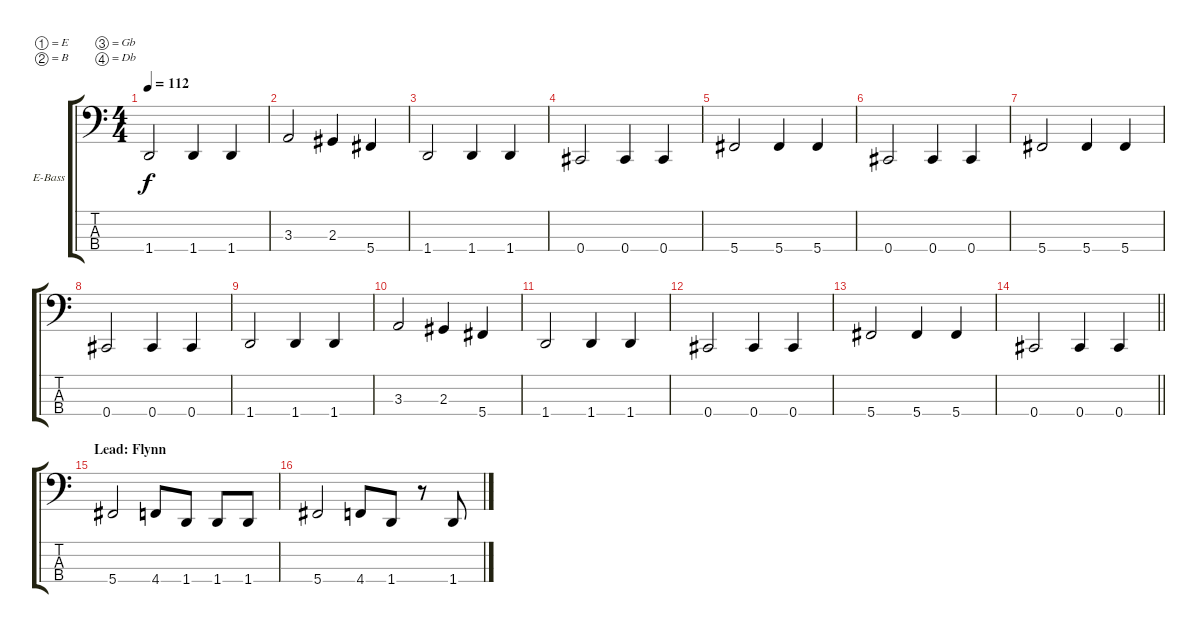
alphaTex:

\bracketExtendMode groupsimilarinstruments
\firstSystemTrackNameOrientation horizontal
\otherSystemsTrackNameOrientation horizontal
\track ("Electric Bass" "E-Bass") {instrument electricbassfinger}
\staff {score tabs}
\tuning (E2 B1 Gb1 Db1)
\ts (4 4)
\tempo 112
\clef f4
\scale
0.333333
\ks c
1.4.2{dy f} 1.4.4 1.4.4 |
\scale
0.333333 3.3.2 2.3.4 5.4.4 |
\scale
0.333333 1.4.2 1.4.4 1.4.4 |
\scale
0.333333 0.4.2 0.4.4 0.4.4 |
\scale
0.333333 5.4.2 5.4.4 5.4.4 |
\scale
0.333333 0.4.2 0.4.4 0.4.4 |
\scale
0.333333 5.4.2 5.4.4 5.4.4 |
\scale
0.333333 0.4.2 0.4.4 0.4.4 |
\scale
0.333333 1.4.2 1.4.4 1.4.4 |
\scale
0.333333 3.3.2 2.3.4 5.4.4 |
\scale
0.333333 1.4.2 1.4.4 1.4.4 |
\scale
0.333333 0.4.2 0.4.4 0.4.4 |
\scale
0.333333 5.4.2 5.4.4 5.4.4 |
\scale
0.333333
\barLineRight lightlight
0.4.2 0.4.4 0.4.4 |
\section ("" "Lead: Flynn")
\scale
0.333333 5.4.2 4.4.8 1.4.8 1.4.8 1.4.8 |
\scale
0.333333 5.4.2 4.4.8 1.4.8 r.8 1.4.8
